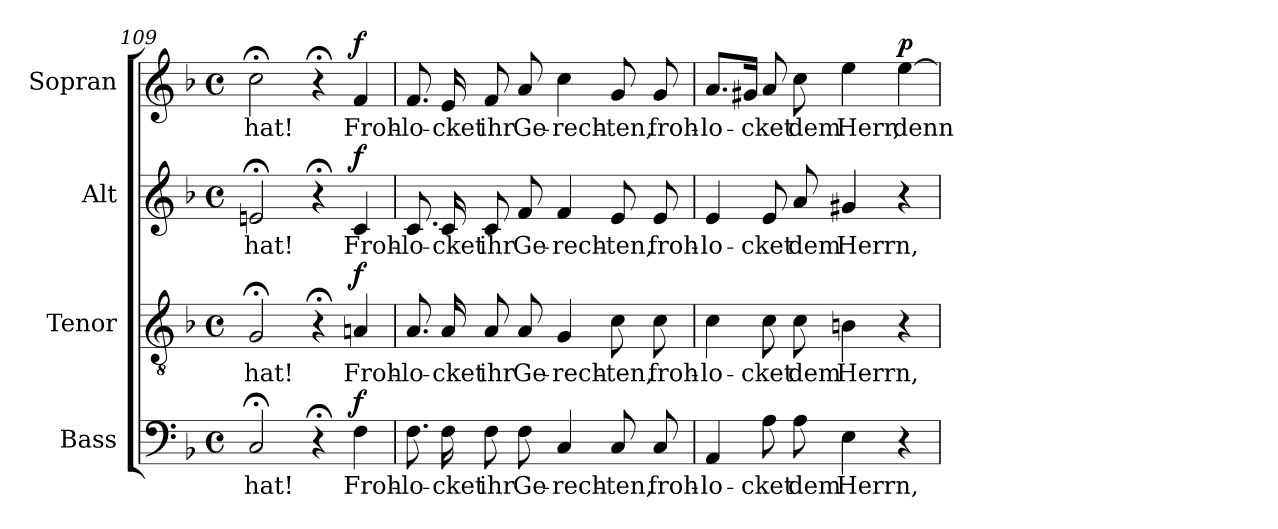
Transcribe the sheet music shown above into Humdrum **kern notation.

**kern	**text	**dynam	**kern	**text	**dynam	**kern	**text	**dynam	**kern	**text	**dynam
*part4	*part4	*part4	*part3	*part3	*part3	*part2	*part2	*part2	*part1	*part1	*part1
*staff4	*staff4	*staff4	*staff3	*staff3	*staff3	*staff2	*staff2	*staff2	*staff1	*staff1	*staff1
*I"Bass	*	*	*I"Tenor	*	*	*I"Alt	*	*	*I"Sopran	*	*
*I'B.	*	*	*I'T.	*	*	*I'A.	*	*	*I'S.	*	*
*clefF4	*	*	*clefGv2	*	*	*clefG2	*	*	*clefG2	*	*
*k[b-]	*	*	*k[b-]	*	*	*k[b-]	*	*	*k[b-]	*	*
*F:	*	*	*F:	*	*	*F:	*	*	*F:	*	*
*M4/4	*	*	*M4/4	*	*	*M4/4	*	*	*M4/4	*	*
*met(c)	*	*	*met(c)	*	*	*met(c)	*	*	*met(c)	*	*
=109	=109	=109	=109	=109	=109	=109	=109	=109	=109	=109	=109
!	!LO:LY:b	!	!	!LO:LY:b	!	!	!LO:LY:b	!	!	!LO:LY:b	!
2C;</	hat!	.	2G;</	hat!	.	2en;</	hat!	.	2cc;<\	hat!	.
4r;<	.	.	4r;<	.	.	4r;<	.	.	4r;<	.	.
!	!LO:LY:b	!LO:DY:a	!	!LO:LY:b	!LO:DY:a	!	!LO:LY:b	!LO:DY:a	!	!LO:LY:b	!LO:DY:a
4F\	Froh-	f	4An/	Froh-	f	4c/	Froh-	f	4f/	Froh-	f
=110	=110	=110	=110	=110	=110	=110	=110	=110	=110	=110	=110
!	!LO:LY:b	!	!	!LO:LY:b	!	!	!LO:LY:b	!	!	!LO:LY:b	!
8.F\	-lo-	.	8.A/	-lo-	.	8.c/	-lo-	.	8.f/	-lo-	.
!	!LO:LY:b	!	!	!LO:LY:b	!	!	!LO:LY:b	!	!	!LO:LY:b	!
16F\	-cket	.	16A/	-cket	.	16c/	-cket	.	16e/	-cket	.
!	!LO:LY:b	!	!	!LO:LY:b	!	!	!LO:LY:b	!	!	!LO:LY:b	!
8F\	ihr	.	8A/	ihr	.	8c/	ihr	.	8f/	ihr	.
!	!LO:LY:b	!	!	!LO:LY:b	!	!	!LO:LY:b	!	!	!LO:LY:b	!
8F\	Ge-	.	8A/	Ge-	.	8f/	Ge-	.	8a/	Ge-	.
!	!LO:LY:b	!	!	!LO:LY:b	!	!	!LO:LY:b	!	!	!LO:LY:b	!
4C/	-rech-	.	4G/	-rech-	.	4f/	-rech-	.	4cc\	-rech-	.
!	!LO:LY:b	!	!	!LO:LY:b	!	!	!LO:LY:b	!	!	!LO:LY:b	!
8C/	-ten,	.	8c\	-ten,	.	8e/	-ten,	.	8g/	-ten,	.
!	!LO:LY:b	!	!	!LO:LY:b	!	!	!LO:LY:b	!	!	!LO:LY:b	!
8C/	froh-	.	8c\	froh-	.	8e/	froh-	.	8g/	froh-	.
!!LO:LB:g=z
=111	=111	=111	=111	=111	=111	=111	=111	=111	=111	=111	=111
!	!LO:LY:b	!	!	!LO:LY:b	!	!	!LO:LY:b	!	!	!LO:LY:b	!
4AA/	-lo-	.	4c\	-lo-	.	4e/	-lo-	.	8.a/L	-lo-	.
.	.	.	.	.	.	.	.	.	16g#X/Jk	.	.
!	!LO:LY:b	!	!	!LO:LY:b	!	!	!LO:LY:b	!	!	!LO:LY:b	!
8A\	-cket	.	8c\	-cket	.	8e/	-cket	.	8a/	-cket	.
!	!LO:LY:b	!	!	!LO:LY:b	!	!	!LO:LY:b	!	!	!LO:LY:b	!
8A\	dem	.	8c\	dem	.	8a/	dem	.	8cc\	dem	.
!	!LO:LY:b	!	!	!LO:LY:b	!	!	!LO:LY:b	!	!	!LO:LY:b	!
4E\	Herrn,	.	4Bn\	Herrn,	.	4g#X/	Herrn,	.	4ee\	Herr,	.
!	!	!	!	!	!	!	!	!	!	!LO:LY:b	!LO:DY:a
4r	.	.	4r	.	.	4r	.	.	[4ee\	denn	p
=	=	=	=	=	=	=	=	=	=	=	=
*-	*-	*-	*-	*-	*-	*-	*-	*-	*-	*-	*-
